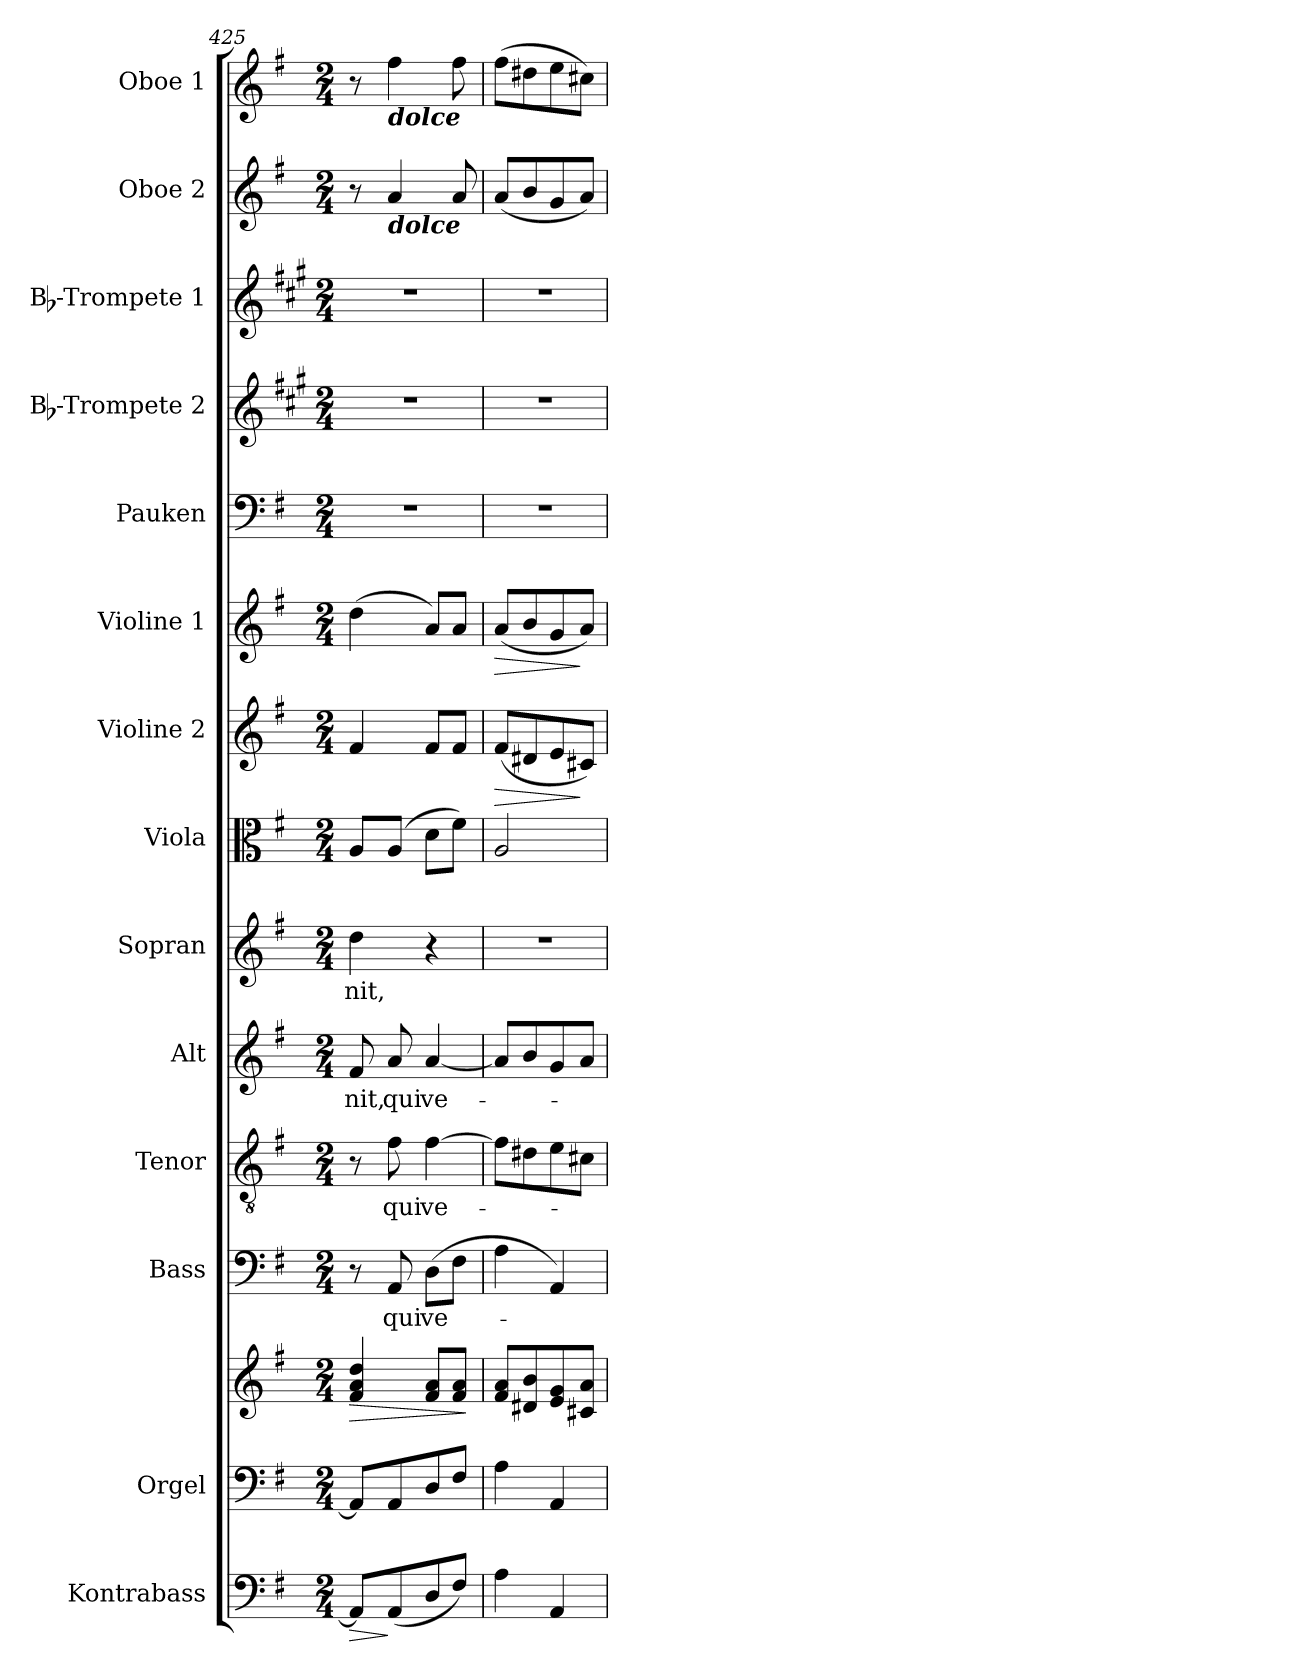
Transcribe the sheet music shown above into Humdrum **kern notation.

**kern	**dynam	**kern	**kern	**dynam	**kern	**text	**kern	**text	**kern	**text	**kern	**text	**kern	**kern	**dynam	**kern	**dynam	**kern	**kern	**kern	**kern	**kern
*part14	*part14	*part13	*part13	*part13	*part12	*part12	*part11	*part11	*part10	*part10	*part9	*part9	*part8	*part7	*part7	*part6	*part6	*part5	*part4	*part3	*part2	*part1
*staff15	*staff15	*staff14	*staff13	*staff13/14	*staff12	*staff12	*staff11	*staff11	*staff10	*staff10	*staff9	*staff9	*staff8	*staff7	*staff7	*staff6	*staff6	*staff5	*staff4	*staff3	*staff2	*staff1
*I"Kontrabass	*	*I"Orgel	*	*	*I"Bass	*	*I"Tenor	*	*I"Alt	*	*I"Sopran	*	*I"Viola	*I"Violine 2	*	*I"Violine 1	*	*I"Pauken	*I"Bb-Trompete 2	*I"Bb-Trompete 1	*I"Oboe 2	*I"Oboe 1
*I'Kb.	*	*I'Org.	*	*	*I'B.	*	*I'T.	*	*I'A.	*	*I'S.	*	*I'Vla.	*I'Vl. 2	*	*I'Vl. 1	*	*I'Pk.	*I'Bb Trp. 2	*I'Bb Trp. 1	*I'Ob. 2	*I'Ob. 1
*clefF4	*	*clefF4	*clefG2	*	*clefF4	*	*clefGv2	*	*clefG2	*	*clefG2	*	*clefC3	*clefG2	*	*clefG2	*	*clefF4	*clefG2	*clefG2	*clefG2	*clefG2
*ITrd7c12	*	*	*	*	*	*	*	*	*	*	*	*	*	*	*	*	*	*	*ITrd1c2	*ITrd1c2	*	*
*k[f#]	*	*k[f#]	*k[f#]	*	*k[f#]	*	*k[f#]	*	*k[f#]	*	*k[f#]	*	*k[f#]	*k[f#]	*	*k[f#]	*	*k[f#]	*k[f#]	*k[f#]	*k[f#]	*k[f#]
*G:	*	*G:	*G:	*	*G:	*	*G:	*	*G:	*	*G:	*	*G:	*G:	*	*G:	*	*G:	*G:	*G:	*G:	*G:
*M2/4	*	*M2/4	*M2/4	*	*M2/4	*	*M2/4	*	*M2/4	*	*M2/4	*	*M2/4	*M2/4	*	*M2/4	*	*M2/4	*M2/4	*M2/4	*M2/4	*M2/4
=425	=425	=425	=425	=425	=425	=425	=425	=425	=425	=425	=425	=425	=425	=425	=425	=425	=425	=425	=425	=425	=425	=425
!	!LO:HP:b	!	!	!LO:HP:b	!	!	!	!	!	!LO:LY:b	!	!LO:LY:b	!	!	!	!	!	!	!	!	!	!
8AAA/L]	>	8AA/L]	4f#/ 4a/ 4dd/	>	8r	.	8r	.	8f#/	-nit,	4dd\	-nit,	8A/L	4f#/	.	(>4dd\	.	2r	2r	2r	8r	8r
!	!	!	!	!	!	!	!	!	!	!	!	!	!	!	!	!	!	!	!	!	!	!LO:TX:b:Bi:t=dolce
!	!	!	!	!	!	!	!	!	!	!	!	!	!	!	!	!	!	!	!	!	!LO:TX:b:Bi:t=dolce	!
!	!	!	!	!	!	!LO:LY:b	!	!LO:LY:b	!	!LO:LY:b	!	!	!	!	!	!	!	!	!	!	!	!
(<8AAA/	]	8AA/	.	.	8AA/	qui	8f#\	qui	8a/	qui	.	.	(8A/J	.	.	.	.	.	.	.	4a/	4ff#\
!	!	!	!	!	!	!LO:LY:b	!	!LO:LY:b	!	!LO:LY:b	!	!	!	!	!	!	!	!	!	!	!	!
8DD/	.	8D/	8f#/ 8a/L	.	(>8D\L	ve-	[4f#\	ve-	[4a/	ve-	4r	.	8d\L	8f#/L	.	8a/L)	.	.	.	.	.	.
8FF#/J)	.	8F#/J	8f#/ 8a/J	.	8F#\J	.	.	.	.	.	.	.	8f#\J)	8f#/J	.	8a/J	.	.	.	.	8a/	8ff#\
.	.	.	.	]	.	.	.	.	.	.	.	.	.	.	.	.	.	.	.	.	.	.
=426	=426	=426	=426	=426	=426	=426	=426	=426	=426	=426	=426	=426	=426	=426	=426	=426	=426	=426	=426	=426	=426	=426
!	!	!	!	!	!	!	!	!	!	!	!	!	!	!	!LO:HP:b	!	!LO:HP:b	!	!	!	!	!
4AA\	.	4A\	8f#/ 8a/L	.	4A\	.	8f#\L]	.	8a/L]	.	2r	.	2A/	(<8f#/L	>	(<8a/L	>	2r	2r	2r	(<8a/L	(>8ff#\L
.	.	.	8d#X/ 8b/	.	.	.	8d#X\	.	8b/	.	.	.	.	8d#X/	.	8b/	.	.	.	.	8b/	8dd#X\
4AAA/	.	4AA/	8e/ 8g/	.	4AA/)	.	8e\	.	8g/	.	.	.	.	8e/	.	8g/	.	.	.	.	8g/	8ee\
.	.	.	8c#X/ 8a/J	.	.	.	8c#X\J	.	8a/J	.	.	.	.	8c#X/J)	]	8a/J)	]	.	.	.	8a/J)	8cc#X\J)
=	=	=	=	=	=	=	=	=	=	=	=	=	=	=	=	=	=	=	=	=	=	=
*-	*-	*-	*-	*-	*-	*-	*-	*-	*-	*-	*-	*-	*-	*-	*-	*-	*-	*-	*-	*-	*-	*-
